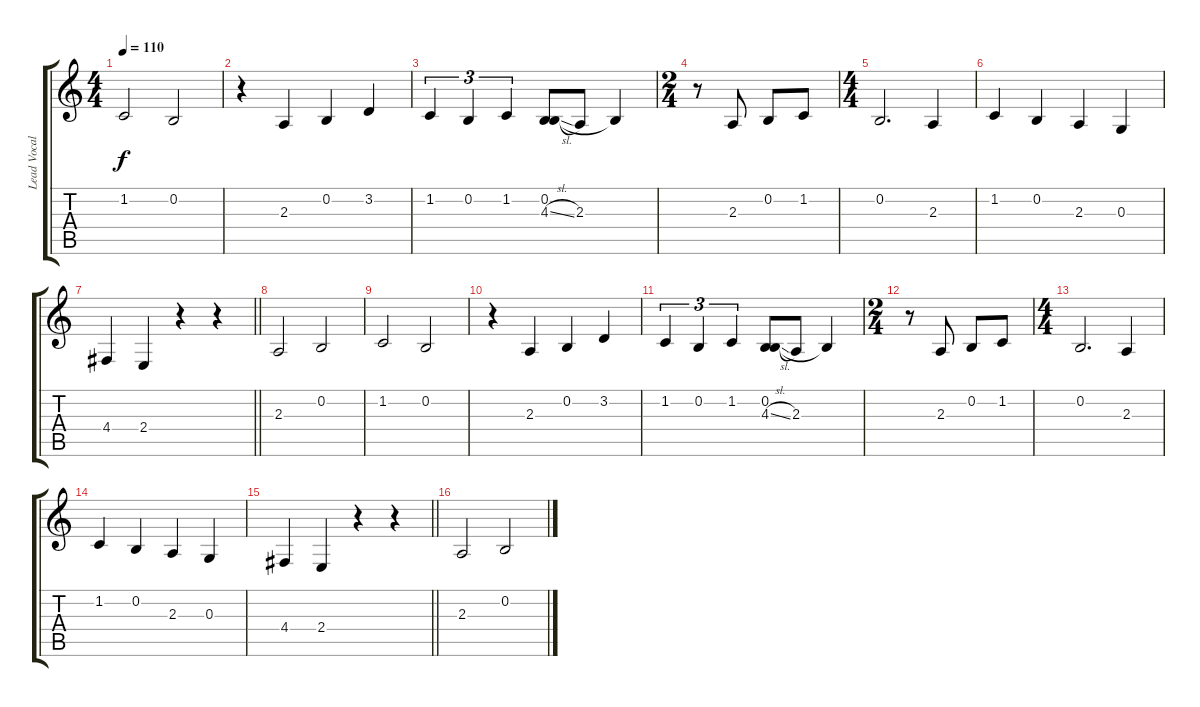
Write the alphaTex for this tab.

\track ("Lead Vocal" "Lead Vocal") {instrument stringensemble1}
\staff {score tabs}
\tuning (E4 B3 G3 D3 A2 E2) {hide}
\ts (4 4)
\tempo 110
\clef g2
\ks c
1.2.2{dy f} 0.2.2 |
r.4 2.3.4 0.2.4 3.2.4 |
1.2.4{tu (3 2)} 0.2.4{tu (3 2)} 1.2.4{tu (3 2)} (0.2 4.3{sl}).8 2.3.8 0.2{t}.4 |
\ts (2 4)
r.8 2.3.8 0.2.8 1.2.8 |
\ts (4 4)
0.2.2{d} 2.3.4 |
1.2.4 0.2.4 2.3.4 0.3.4 |
\barLineRight lightlight
4.4.4 2.4.4 r.4 r.4 |
2.3.2 0.2.2 |
1.2.2 0.2.2 |
r.4 2.3.4 0.2.4 3.2.4 |
1.2.4{tu (3 2)} 0.2.4{tu (3 2)} 1.2.4{tu (3 2)} (0.2 4.3{sl}).8 2.3.8 0.2{t}.4 |
\ts (2 4)
r.8 2.3.8 0.2.8 1.2.8 |
\ts (4 4)
0.2.2{d} 2.3.4 |
1.2.4 0.2.4 2.3.4 0.3.4 |
\barLineRight lightlight
4.4.4 2.4.4 r.4 r.4 |
2.3.2 0.2.2
